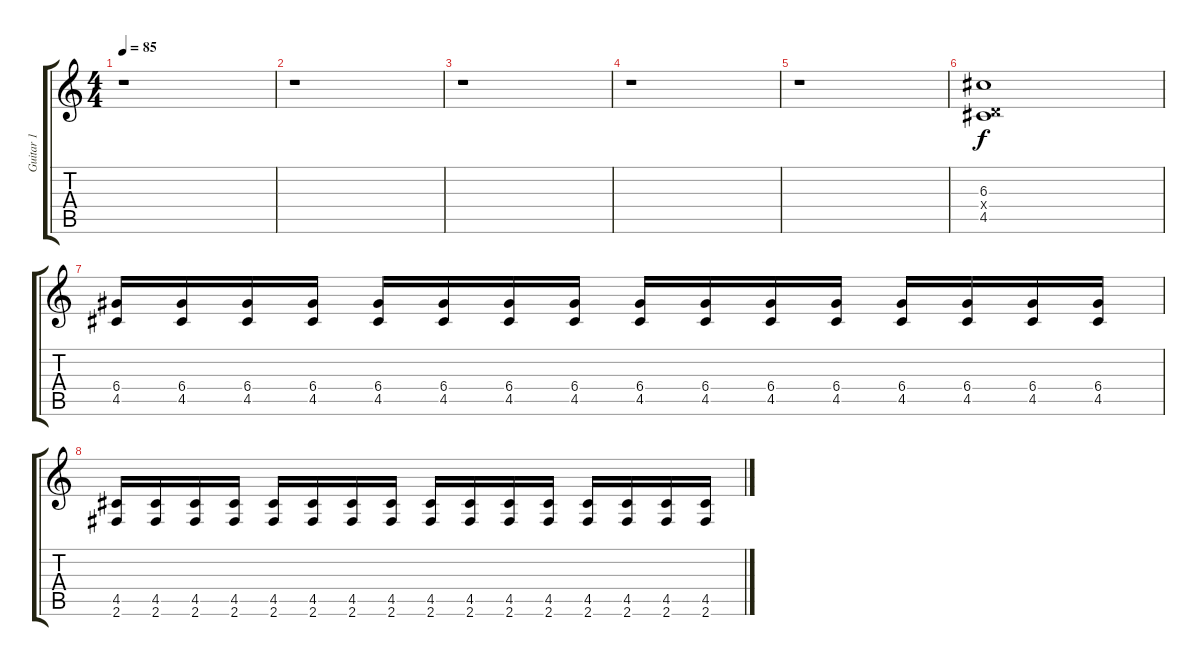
\track ("Guitar 1" "Guitar 1") {instrument distortionguitar}
\staff {score tabs}
\tuning (E4 B3 G3 D3 A2 E2) {hide}
\ts (4 4)
\tempo 85
\clef g2
\ks c
r.1{dy f} |
r.1 |
r.1 |
r.1 |
r.1 |
(6.3 0.4{x} 4.5).1 |
(6.4 4.5).16 (6.4 4.5).16 (6.4 4.5).16 (6.4 4.5).16 (6.4 4.5).16 (6.4 4.5).16 (6.4 4.5).16 (6.4 4.5).16 (6.4 4.5).16 (6.4 4.5).16 (6.4 4.5).16 (6.4 4.5).16 (6.4 4.5).16 (6.4 4.5).16 (6.4 4.5).16 (6.4 4.5).16 |
(4.5 2.6).16 (4.5 2.6).16 (4.5 2.6).16 (4.5 2.6).16 (4.5 2.6).16 (4.5 2.6).16 (4.5 2.6).16 (4.5 2.6).16 (4.5 2.6).16 (4.5 2.6).16 (4.5 2.6).16 (4.5 2.6).16 (4.5 2.6).16 (4.5 2.6).16 (4.5 2.6).16 (4.5 2.6).16
